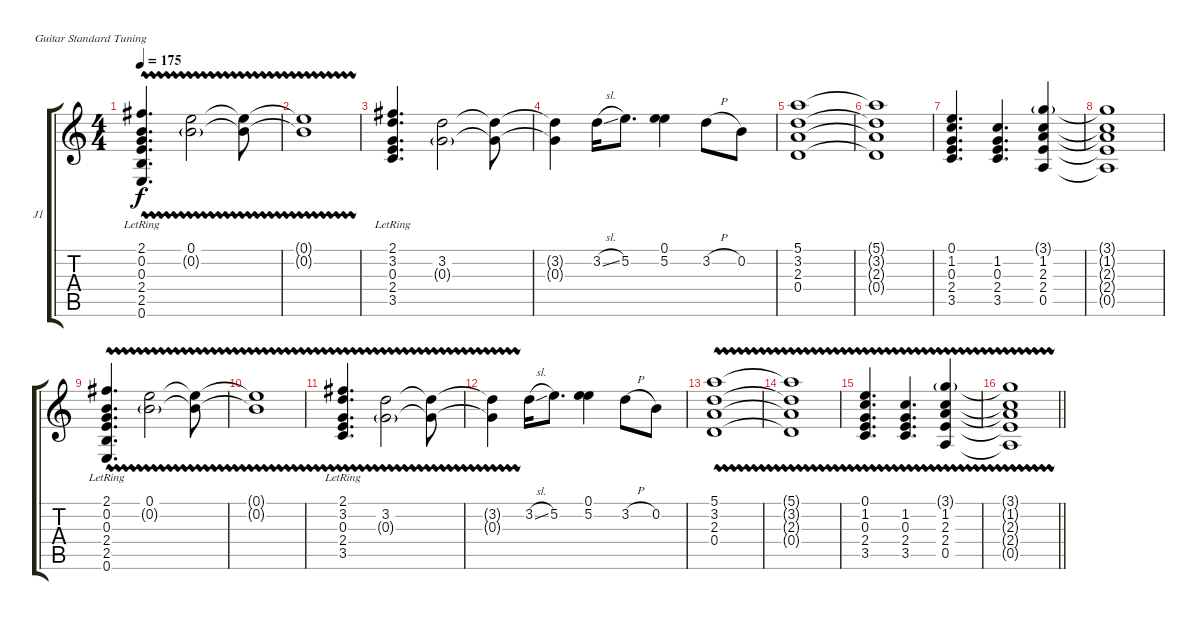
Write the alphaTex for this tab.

\defaultSystemsLayout 4
\bracketExtendMode groupsimilarinstruments
\firstSystemTrackNameOrientation horizontal
\otherSystemsTrackNameOrientation horizontal
\track ("J Mascis 1" "J1") {instrument electricguitarclean}
\staff {score tabs}
\tuning (E4 B3 G3 D3 A2 E2)
\ts (4 4)
\tempo 175
\clef g2
\scale
0.203422
\ks c
(0.6{vw lr} 2.5{vw lr} 2.4{vw lr} 0.3{vw lr} 0.2{vw lr} 2.1{vw lr}).4{d dy f} (0.2{vw g} 0.1{vw}).2 (0.2{vw t} 0.1{vw t}).8 |
\scale
0.11597 (0.1{vw t} 0.2{vw t}).1 |
(3.5{lr} 2.4{lr} 0.3{lr} 3.2{lr} 2.1{lr}).4{d} (0.3{g} 3.2).2 (0.3{t} 3.2{t}).8 |
(3.2{t} 0.3{t}).4 3.2{sl}.16 5.2.8{d} (5.2 0.1).4 3.2{h}.8 0.2.8 |
(0.4 2.3 3.2 5.1).1 |
(0.4{t} 2.3{t} 3.2{t} 5.1{t}).1 |
(3.5 2.4 0.3 1.2 0.1).4{d} (3.5 2.4 0.3 1.2).4{d} (0.5 2.4 2.3 1.2 3.1{g}).4 |
(0.5{t} 2.4{t} 2.3{t} 1.2{t} 3.1{t}).1 |
(0.6{vw lr} 2.5{vw lr} 2.4{vw lr} 0.3{vw lr} 0.2{vw lr} 2.1{vw lr}).4{d} (0.2{vw g} 0.1{vw}).2 (0.2{vw t} 0.1{vw t}).8 |
(0.1{vw t} 0.2{vw t}).1 |
(3.5{vw lr} 2.4{vw lr} 0.3{vw lr} 3.2{vw lr} 2.1{vw lr}).4{d} (0.3{vw g} 3.2{vw}).2 (0.3{vw t} 3.2{vw t}).8 |
(3.2{vw t} 0.3{vw t}).4 3.2{sl}.16 5.2.8{d} (5.2 0.1).4 3.2{h}.8 0.2.8 |
(0.4{vw} 2.3{vw} 3.2{vw} 5.1{vw}).1 |
(0.4{vw t} 2.3{vw t} 3.2{vw t} 5.1{vw t}).1 |
(3.5{vw} 2.4{vw} 0.3{vw} 1.2{vw} 0.1{vw}).4{d} (3.5{vw} 2.4{vw} 0.3{vw} 1.2{vw}).4{d} (0.5{vw} 2.4{vw} 2.3{vw} 1.2{vw} 3.1{vw g}).4 |
\barLineRight lightlight
(0.5{t} 2.4{t} 2.3{t} 1.2{t} 3.1{t}).1
